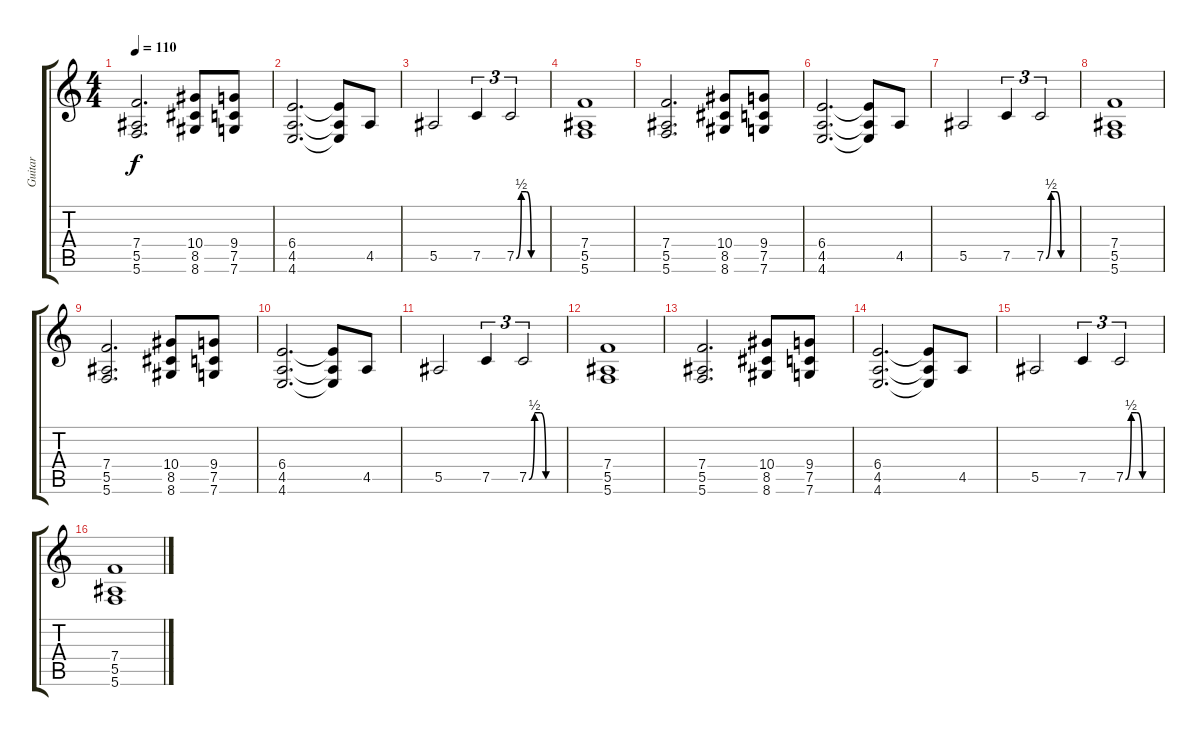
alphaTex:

\track ("Guitar" "Guitar") {instrument overdrivenguitar}
\staff {score tabs}
\tuning (C4 G3 Eb3 Bb2 F2 C2) {hide}
\ts (4 4)
\tempo 110
\clef g2
\ks c
(7.4 5.5 5.6).2{d dy f} (10.4 8.5 8.6).8 (9.4 7.5 7.6).8 |
(6.4 4.5 4.6).2{d} (6.4{t} 4.5{t} 4.6{t}).8 4.5.8 |
5.5.2 7.5.4{tu (3 2)} 7.5{be (custom 0 0 10 2 20 2 30 0 60 0)}.2{tu (3 2)} |
(7.4 5.5 5.6).1 |
(7.4 5.5 5.6).2{d} (10.4 8.5 8.6).8 (9.4 7.5 7.6).8 |
(6.4 4.5 4.6).2{d} (6.4{t} 4.5{t} 4.6{t}).8 4.5.8 |
5.5.2 7.5.4{tu (3 2)} 7.5{be (custom 0 0 10 2 20 2 30 0 60 0)}.2{tu (3 2)} |
(7.4 5.5 5.6).1 |
(7.4 5.5 5.6).2{d} (10.4 8.5 8.6).8 (9.4 7.5 7.6).8 |
(6.4 4.5 4.6).2{d} (6.4{t} 4.5{t} 4.6{t}).8 4.5.8 |
5.5.2 7.5.4{tu (3 2)} 7.5{be (custom 0 0 10 2 20 2 30 0 60 0)}.2{tu (3 2)} |
(7.4 5.5 5.6).1 |
(7.4 5.5 5.6).2{d} (10.4 8.5 8.6).8 (9.4 7.5 7.6).8 |
(6.4 4.5 4.6).2{d} (6.4{t} 4.5{t} 4.6{t}).8 4.5.8 |
5.5.2 7.5.4{tu (3 2)} 7.5{be (custom 0 0 10 2 20 2 30 0 60 0)}.2{tu (3 2)} |
(7.4 5.5 5.6).1
